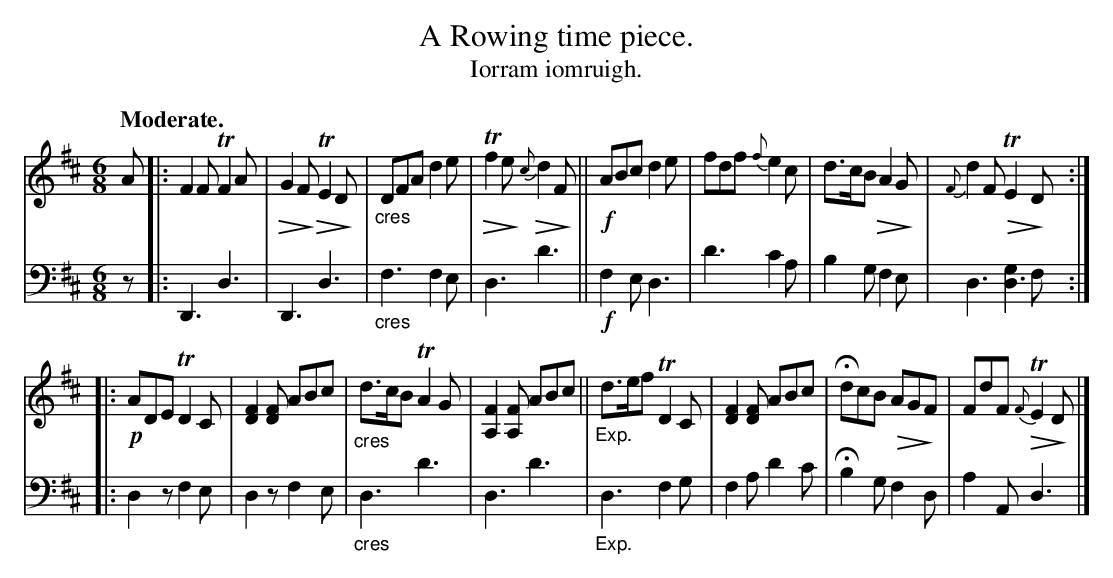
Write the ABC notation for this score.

X:1
T: A Rowing time piece.
T: Iorram iomruigh.
U: Q=!diminuendo(!
U: q=!diminuendo)!
M: 6/8
L: 1/8
Q: "Moderate."
K: D
V: 1 staves=2
A |:\
F2F TF2A | QG2qF QTE2qD | "_cres"DFA d2e | QTf2qe Q{c}d2qF ||!f!\
ABc d2e | fdf {f}e2c | d>cB QA2qG | {F}d2F QTE2qD ::
!p!ADE TD2C | [F2D2][FD] ABc |"_cres" d>cB TA2G | [F2A,2][FA,] ABc ||"_Exp."\
d>ef TD2C | [F2D2][FD] ABc | HdcB QAGqF | FdF Q{F}TE2qD |]
V: 2 clef=bass middle=d
z |:\
D3 d3 | D3 d3 |"_cres" f3 f2e | d3 d'3 ||!f! f2e d3 | d'3 c'2a | b2g f2e | d3 [g2d3]f ::
d2z f2e | d2z f2e |"_cres"d3 d'3 | d3 d'3 |"_Exp."d3 f2g | f2a d'2c' | Hb2g f2d | a2A d3 |]
